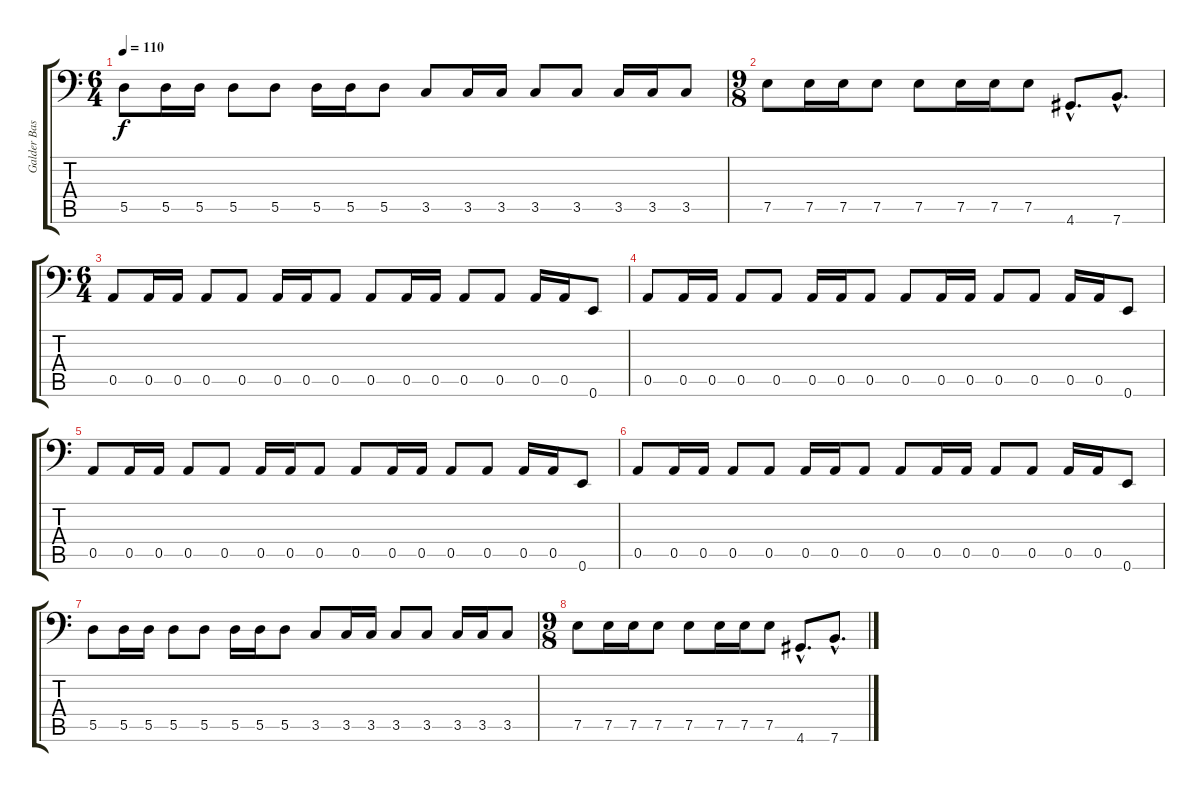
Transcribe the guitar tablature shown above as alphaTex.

\track ("Galder Bass" "Galder Bas") {instrument electricbasspick}
\staff {score tabs}
\tuning (E3 B2 G2 D2 A1 E1) {hide}
\ts (6 4)
\tempo 110
\clef f4
\ks c
5.5.8{dy f} 5.5.16 5.5.16 5.5.8 5.5.8 5.5.16 5.5.16 5.5.8 3.5.8 3.5.16 3.5.16 3.5.8 3.5.8 3.5.16 3.5.16 3.5.8 |
\ts (9 8)
7.5.8 7.5.16 7.5.16 7.5.8 7.5.8 7.5.16 7.5.16 7.5.8 4.6{hac}.8{d} 7.6{hac}.8{d} |
\ts (6 4)
0.5.8 0.5.16 0.5.16 0.5.8 0.5.8 0.5.16 0.5.16 0.5.8 0.5.8 0.5.16 0.5.16 0.5.8 0.5.8 0.5.16 0.5.16 0.6.8 |
0.5.8 0.5.16 0.5.16 0.5.8 0.5.8 0.5.16 0.5.16 0.5.8 0.5.8 0.5.16 0.5.16 0.5.8 0.5.8 0.5.16 0.5.16 0.6.8 |
0.5.8 0.5.16 0.5.16 0.5.8 0.5.8 0.5.16 0.5.16 0.5.8 0.5.8 0.5.16 0.5.16 0.5.8 0.5.8 0.5.16 0.5.16 0.6.8 |
0.5.8 0.5.16 0.5.16 0.5.8 0.5.8 0.5.16 0.5.16 0.5.8 0.5.8 0.5.16 0.5.16 0.5.8 0.5.8 0.5.16 0.5.16 0.6.8 |
5.5.8 5.5.16 5.5.16 5.5.8 5.5.8 5.5.16 5.5.16 5.5.8 3.5.8 3.5.16 3.5.16 3.5.8 3.5.8 3.5.16 3.5.16 3.5.8 |
\ts (9 8)
7.5.8 7.5.16 7.5.16 7.5.8 7.5.8 7.5.16 7.5.16 7.5.8 4.6{hac}.8{d} 7.6{hac}.8{d}
